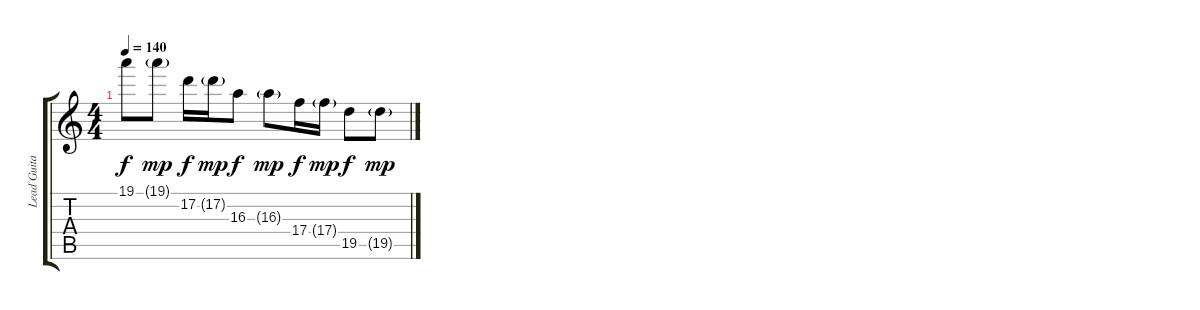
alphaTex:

\track ("Lead Guitar - Martin Sweet" "Lead Guita") {instrument distortionguitar}
\staff {score tabs}
\tuning (D4 A3 F3 C3 G2 D2) {hide}
\ts (4 4)
\tempo 140
\clef g2
\ks c
19.1.8{dy f} 19.1{g}.8{dy mp} 17.2.16{dy f} 17.2{g}.16{dy mp} 16.3.8{dy f} 16.3{g}.8{dy mp} 17.4.16{dy f} 17.4{g}.16{dy mp} 19.5.8{dy f} 19.5{g}.8{dy mp}
